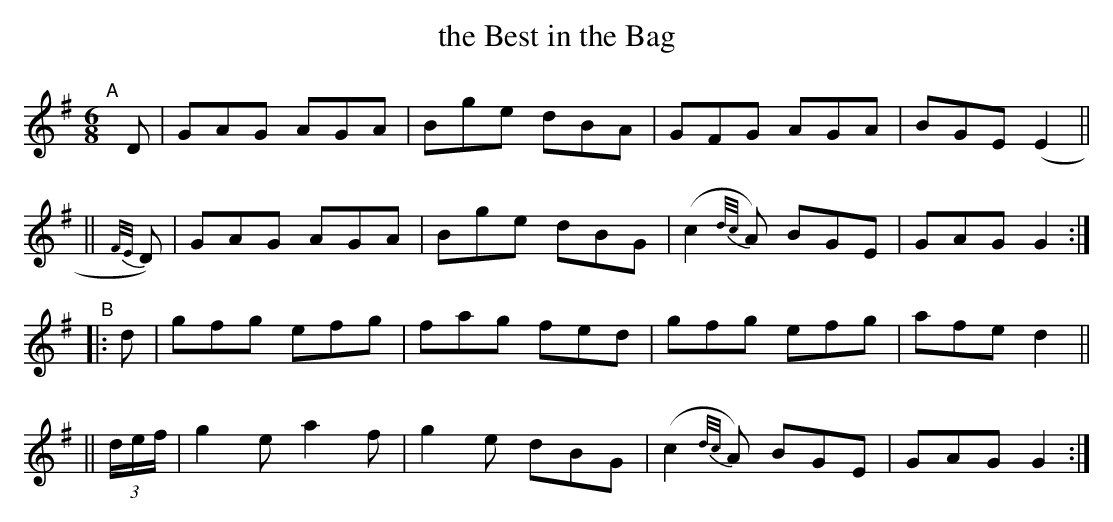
X:1
T: the Best in the Bag
M: 6/8
L: 1/8
K: G
"^A"[|]  D  | GAG AGA | Bge dBA | GFG AGA | BGE (E2 ||
|| {F/E/}D) | GAG AGA | Bge dBG | (c2{d/c/}A) BGE | GAG G2 :|
"^B"|:   d  | gfg efg | fag fed | gfg efg | afe d2 ||
|| (3d/e/f/ | g2e a2f | g2e dBG | (c2 {d/c/}A) BGE | GAG G2 :|
